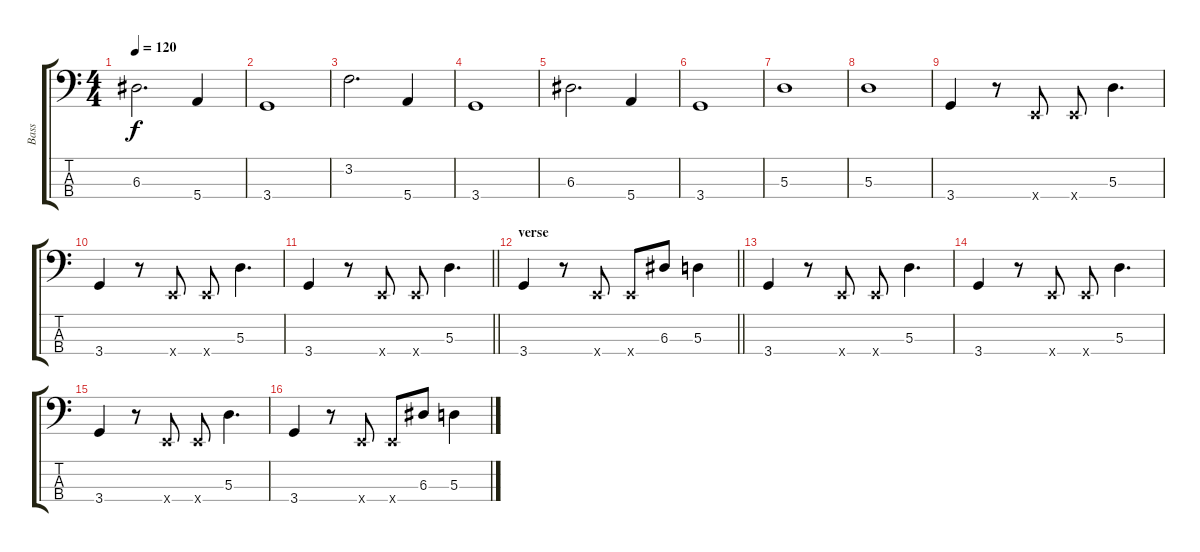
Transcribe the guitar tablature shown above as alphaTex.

\track ("Bass" "Bass") {instrument electricbassfinger}
\staff {score tabs}
\tuning (G2 D2 A1 E1) {hide}
\ts (4 4)
\tempo 120
\clef f4
\ks c
6.3.2{d dy f} 5.4.4 |
3.4.1 |
3.2.2{d} 5.4.4 |
3.4.1 |
6.3.2{d} 5.4.4 |
3.4.1 |
5.3.1 |
5.3.1 |
3.4.4 r.8 0.4{x}.8 0.4{x}.8 5.3.4{d} |
3.4.4 r.8 0.4{x}.8 0.4{x}.8 5.3.4{d} |
\barLineRight lightlight
3.4.4 r.8 0.4{x}.8 0.4{x}.8 5.3.4{d} |
\section ("" "verse")
\barLineRight lightlight
3.4.4 r.8 0.4{x}.8 0.4{x}.8 6.3.8 5.3.4 |
3.4.4 r.8 0.4{x}.8 0.4{x}.8 5.3.4{d} |
3.4.4 r.8 0.4{x}.8 0.4{x}.8 5.3.4{d} |
3.4.4 r.8 0.4{x}.8 0.4{x}.8 5.3.4{d} |
3.4.4 r.8 0.4{x}.8 0.4{x}.8 6.3.8 5.3.4
